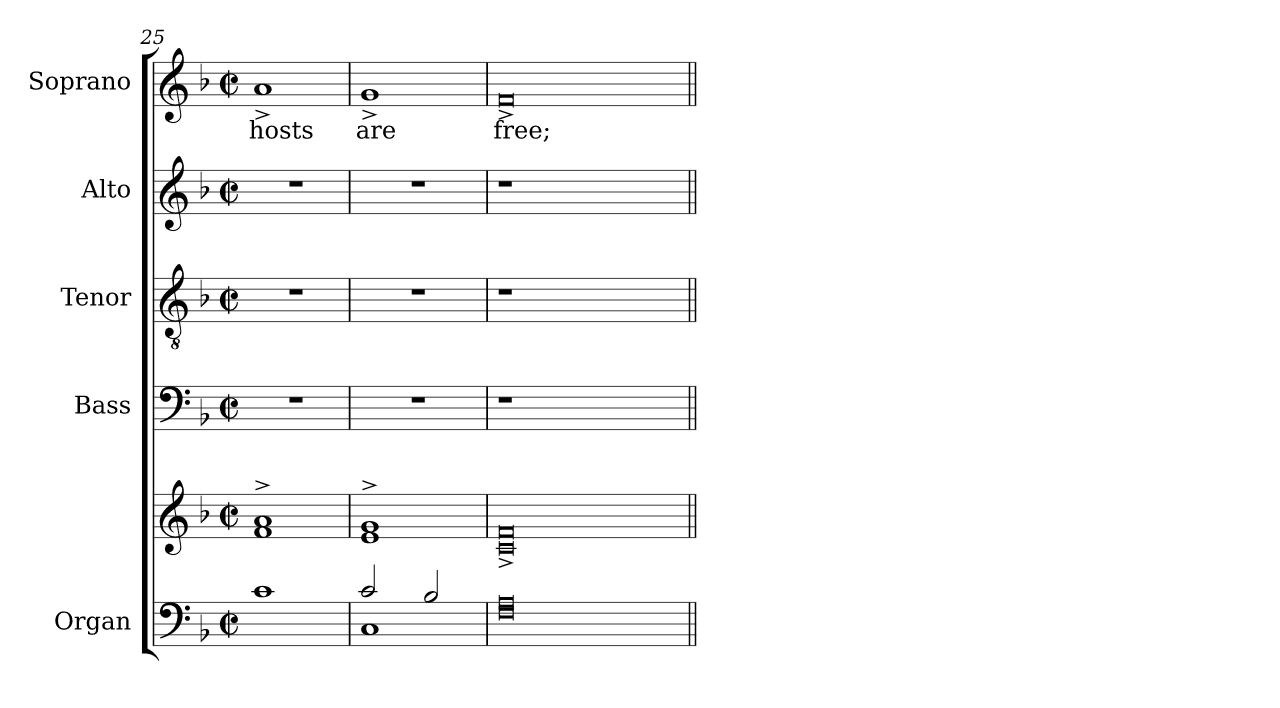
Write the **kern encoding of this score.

**kern	**kern	**kern	**kern	**kern	**kern	**text
*part5	*part5	*part4	*part3	*part2	*part1	*part1
*staff6	*staff5	*staff4	*staff3	*staff2	*staff1	*staff1
*I"Organ	*	*I"Bass	*I"Tenor	*I"Alto	*I"Soprano	*
*	*	*I'B	*I'T	*I'A	*I'S	*
!!LO:LB:g=z
*clefF4	*clefG2	*clefF4	*clefGv2	*clefG2	*clefG2	*
*k[b-]	*k[b-]	*k[b-]	*k[b-]	*k[b-]	*k[b-]	*
*F:	*F:	*F:	*F:	*F:	*F:	*
*M2/2	*M2/2	*M2/2	*M2/2	*M2/2	*M2/2	*
*met(c|)	*met(c|)	*met(c|)	*met(c|)	*met(c|)	*met(c|)	*
=25	=25	=25	=25	=25	=25	=25
*^	*^	*	*	*	*	*
!	!	!	!	!	!	!	!	!LO:LY:b
1ryy	1c\	1f^ 1a^	1ryy	1r	1r	1r	1a^	hosts
=26	=26	=26	=26	=26	=26	=26	=26	=26
!	!	!	!	!	!	!	!	!LO:LY:b
2c/	1C\	1e^ 1g^	1ryy	1r	1r	1r	1g^	are
2B-/	.	.	.	.	.	.	.	.
=27	=27	=27	=27	=27	=27	=27	=27	=27
!	!	!	!	!	!	!	!	!LO:LY:b
0A/	0F\	0c^ 0f^	1ryy	1r	1r	1r	0f^	free;
.	.	.	1ryy	1ryy	1ryy	1ryy	.	.
*v	*v	*	*	*	*	*	*	*
*	*v	*v	*	*	*	*	*
=||	=||	=||	=||	=||	=||	=||
*-	*-	*-	*-	*-	*-	*-
